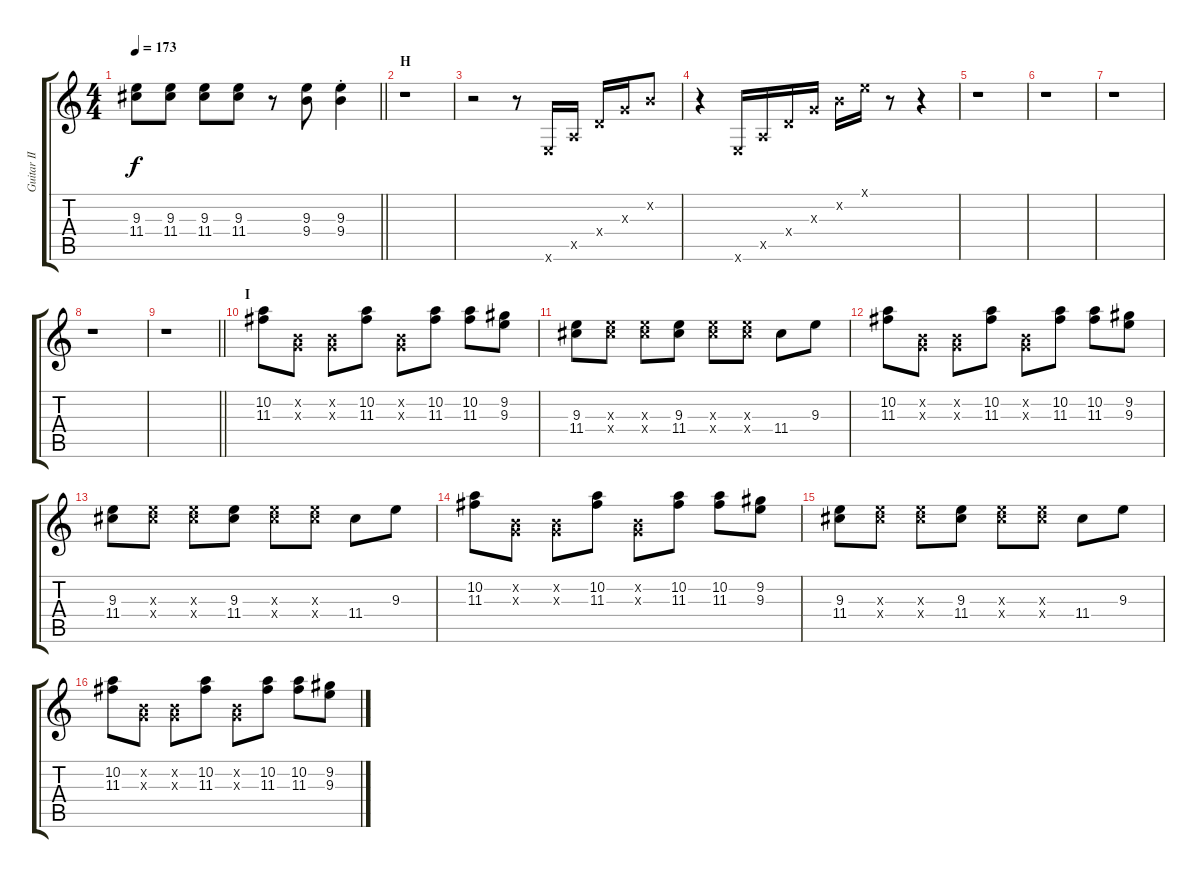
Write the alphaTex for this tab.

\track ("Guitar II - Kita" "Guitar II ") {instrument overdrivenguitar}
\staff {score tabs}
\tuning (E4 B3 G3 D3 A2 E2) {hide}
\ts (4 4)
\tempo 173
\clef g2
\barLineRight lightlight
\ks c
(9.3 11.4).8{dy f} (9.3 11.4).8 (9.3 11.4).8 (9.3 11.4).8 r.8 (9.3 9.4).8 (9.3{st} 9.4{st}).4 |
\section ("" "H")
r.1 |
r.2 r.8 0.6{x}.16 0.5{x}.16 0.4{x}.16 0.3{x}.16 0.2{x}.8 |
r.4 0.6{x}.16 0.5{x}.16 0.4{x}.16 0.3{x}.16 0.2{x}.16 0.1{x}.16 r.8 r.4 |
r.1 |
r.1 |
r.1 |
r.1 |
\barLineRight lightlight
r.1 |
\section ("" "I")
(10.2 11.3).8 (0.2{x} 0.3{x}).8 (0.2{x} 0.3{x}).8 (10.2 11.3).8 (0.2{x} 0.3{x}).8 (10.2 11.3).8 (10.2 11.3).8 (9.2 9.3).8 |
(9.3 11.4).8 (9.3{x} 11.4{x}).8 (9.3{x} 11.4{x}).8 (9.3 11.4).8 (9.3{x} 11.4{x}).8 (9.3{x} 11.4{x}).8 11.4.8 9.3.8 |
(10.2 11.3).8 (0.2{x} 0.3{x}).8 (0.2{x} 0.3{x}).8 (10.2 11.3).8 (0.2{x} 0.3{x}).8 (10.2 11.3).8 (10.2 11.3).8 (9.2 9.3).8 |
(9.3 11.4).8 (9.3{x} 11.4{x}).8 (9.3{x} 11.4{x}).8 (9.3 11.4).8 (9.3{x} 11.4{x}).8 (9.3{x} 11.4{x}).8 11.4.8 9.3.8 |
(10.2 11.3).8 (0.2{x} 0.3{x}).8 (0.2{x} 0.3{x}).8 (10.2 11.3).8 (0.2{x} 0.3{x}).8 (10.2 11.3).8 (10.2 11.3).8 (9.2 9.3).8 |
(9.3 11.4).8 (9.3{x} 11.4{x}).8 (9.3{x} 11.4{x}).8 (9.3 11.4).8 (9.3{x} 11.4{x}).8 (9.3{x} 11.4{x}).8 11.4.8 9.3.8 |
(10.2 11.3).8 (0.2{x} 0.3{x}).8 (0.2{x} 0.3{x}).8 (10.2 11.3).8 (0.2{x} 0.3{x}).8 (10.2 11.3).8 (10.2 11.3).8 (9.2 9.3).8
